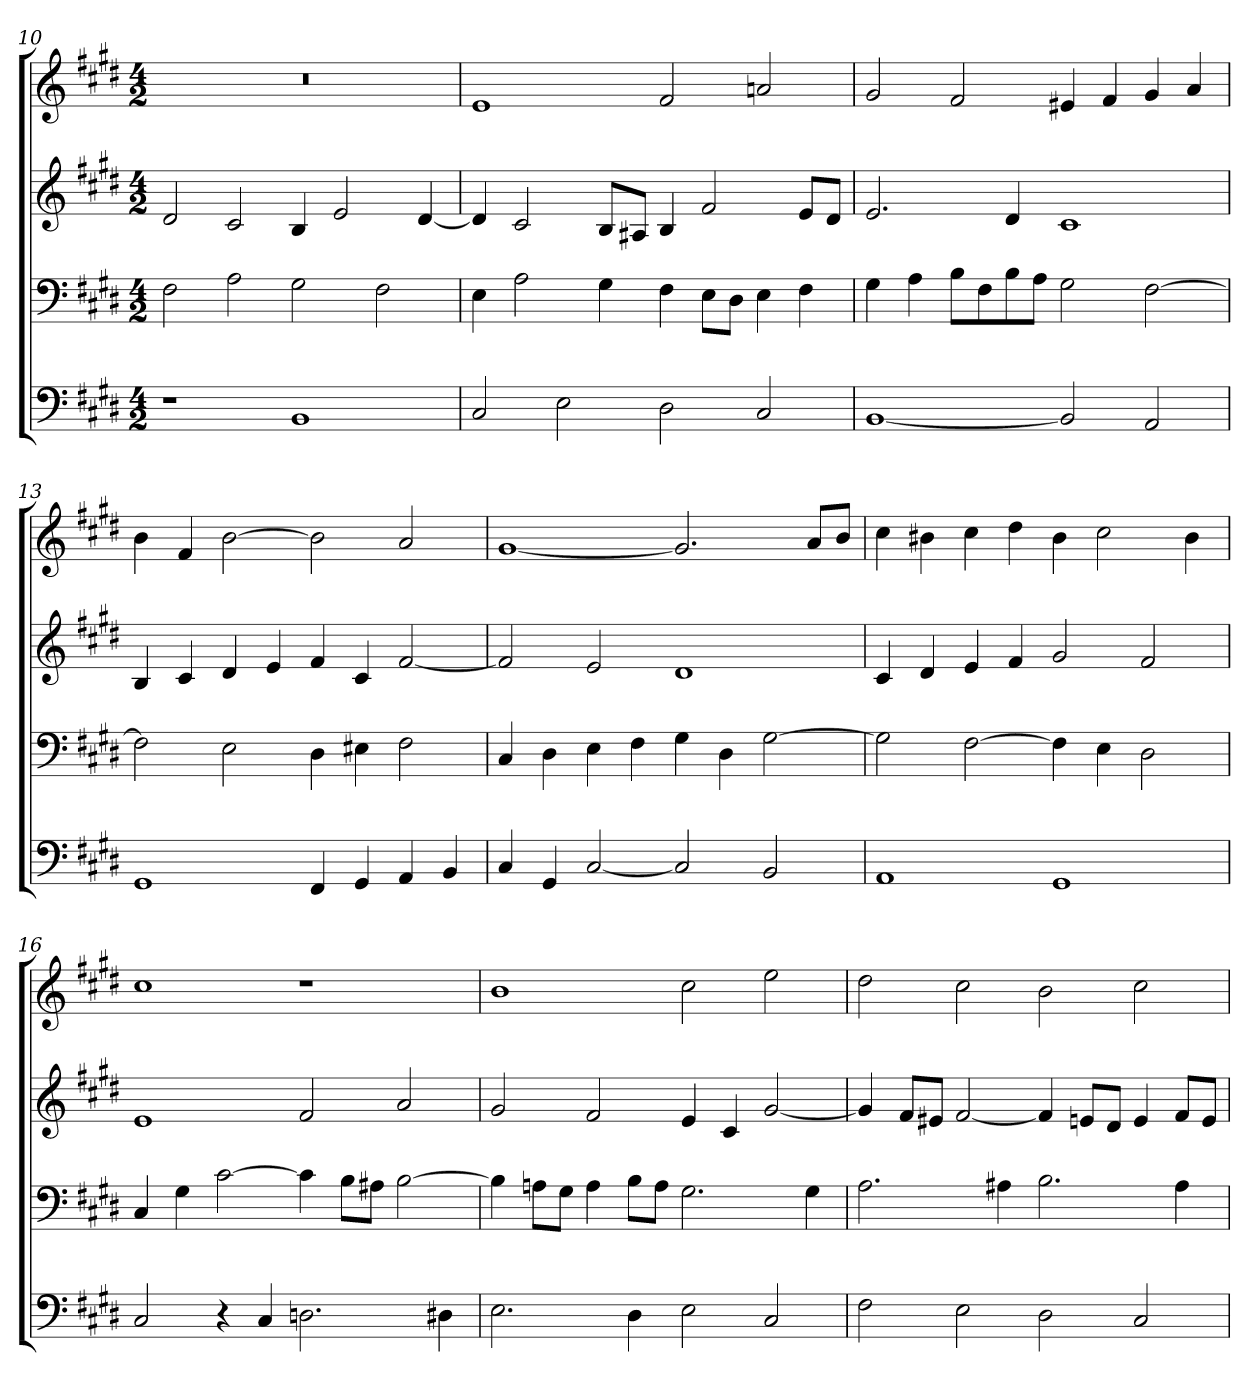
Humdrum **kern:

**kern	**kern	**kern	**kern
*part4	*part3	*part2	*part1
*staff4	*staff3	*staff2	*staff1
*clefF4	*clefF4	*clefG2	*clefG2
*k[f#c#g#d#]	*k[f#c#g#d#]	*k[f#c#g#d#]	*k[f#c#g#d#]
*E:	*E:	*E:	*E:
*M4/2	*M4/2	*M4/2	*M4/2
=10	=10	=10	=10
1r	2F#	2d#	0r
.	2A	2c#	.
1BB	2G#	4B	.
.	.	2e	.
.	2F#	.	.
.	.	[4d#	.
=11	=11	=11	=11
2C#	4E	4d#]	1e
.	2A	2c#	.
2E	.	.	.
.	4G#	8B/L	.
.	.	8A#X/J	.
2D#	4F#	4B	2f#
.	8E\L	2f#	.
.	8D#\J	.	.
2C#	4E	.	2an
.	4F#	8e/L	.
.	.	8d#/J	.
=12	=12	=12	=12
[1BB	4G#	2.e	2g#
.	4A	.	.
.	8B\L	.	2f#
.	8F#\	.	.
.	8B\	4d#	.
.	8A\J	.	.
2BB]	2G#	1c#	4e#X
.	.	.	4f#
2AA	[2F#	.	4g#
.	.	.	4a
=13	=13	=13	=13
1GG#	2F#]	4B	4b
.	.	4c#	4f#
.	2E	4d#	[2b
.	.	4e	.
4FF#	4D#	4f#	2b]
4GG#	4E#X	4c#	.
4AA	2F#	[2f#	2a
4BB	.	.	.
=14	=14	=14	=14
4C#	4C#	2f#]	[1g#
4GG#	4D#	.	.
[2C#	4E	2e	.
.	4F#	.	.
2C#]	4G#	1d#	2.g#]
.	4D#	.	.
2BB	[2G#	.	.
.	.	.	8a/L
.	.	.	8b/J
=15	=15	=15	=15
1AA	2G#]	4c#	4cc#
.	.	4d#	4b#X
.	[2F#	4e	4cc#
.	.	4f#	4dd#
1GG#	4F#]	2g#	4b#
.	4E	.	2cc#
.	2D#	2f#	.
.	.	.	4b#
=16	=16	=16	=16
2C#	4C#	1e	1cc#
.	4G#	.	.
4r	[2c#	.	.
4C#	.	.	.
2.Dn	4c#]	2f#	1r
.	8B\L	.	.
.	8A#X\J	.	.
.	[2B	2a	.
4D#X	.	.	.
=17	=17	=17	=17
2.E	4B]	2g#	1b
.	8An\L	.	.
.	8G#\J	.	.
.	4A	2f#	.
4D#	8B\L	.	.
.	8A\J	.	.
2E	2.G#	4e	2cc#
.	.	4c#	.
2C#	.	[2g#	2ee
.	4G#	.	.
=18	=18	=18	=18
2F#	2.A	4g#]	2dd#
.	.	8f#/L	.
.	.	8e#X/J	.
2E	.	[2f#	2cc#
.	4A#X	.	.
2D#	2.B	4f#]	2b
.	.	8en/L	.
.	.	8d#/J	.
2C#	.	4e	2cc#
.	4A#	8f#/L	.
.	.	8e/J	.
=	=	=	=
*-	*-	*-	*-
